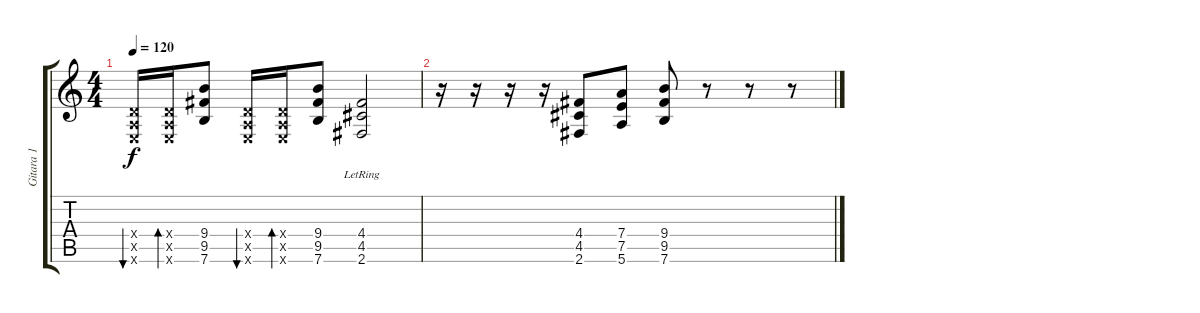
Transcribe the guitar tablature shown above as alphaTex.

\track ("Gitara 1" "Gitara 1") {instrument overdrivenguitar}
\staff {score tabs}
\tuning (E4 B3 G3 D3 A2 E2) {hide}
\ts (4 4)
\tempo 120
\clef g2
\ks c
(0.4{x} 0.5{x} 0.6{x}).16{bu 60 dy f} (0.4{x} 0.5{x} 0.6{x}).16{bd 60} (9.4 9.5 7.6).8 (0.4{x} 0.5{x} 0.6{x}).16{bu 60} (0.4{x} 0.5{x} 0.6{x}).16{bd 60} (9.4 9.5 7.6).8 (4.4{lr} 4.5{lr} 2.6{lr}).2 |
r.16 r.16 r.16 r.16 (4.4 4.5 2.6).8 (7.4 7.5 5.6).8 (9.4 9.5 7.6).8 r.8 r.8 r.8
